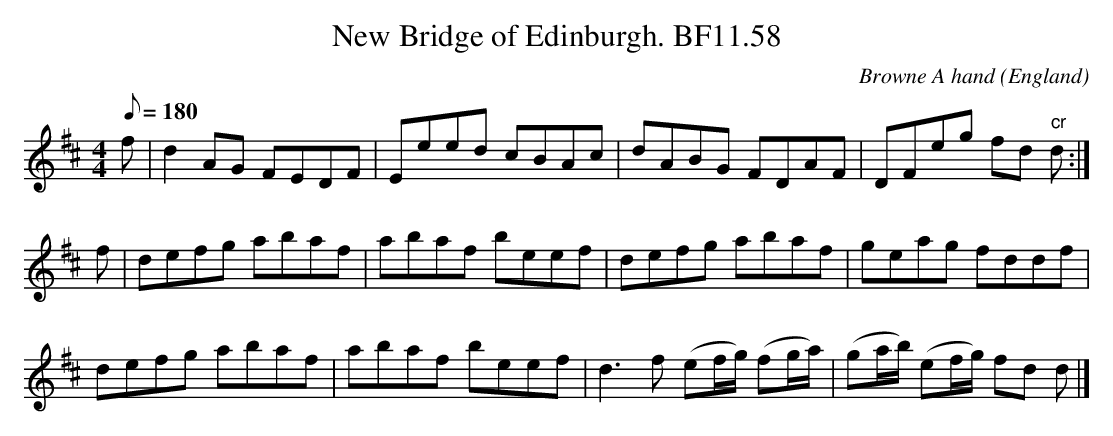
X:1
T:New Bridge of Edinburgh. BF11.58
M:4/4
Q:180
C:Browne A hand
O:England
K:D
f|d2AG FEDF|Eeed cBAc|dABG FDAF|DFeg fd "cr"d:|!
f|defg abaf|abaf beef|defg abaf|geag fddf|!
defg abaf|abaf beef|d3f (ef/g/) (fg/a/)|(ga/b/) (ef/g/) fd d|]
